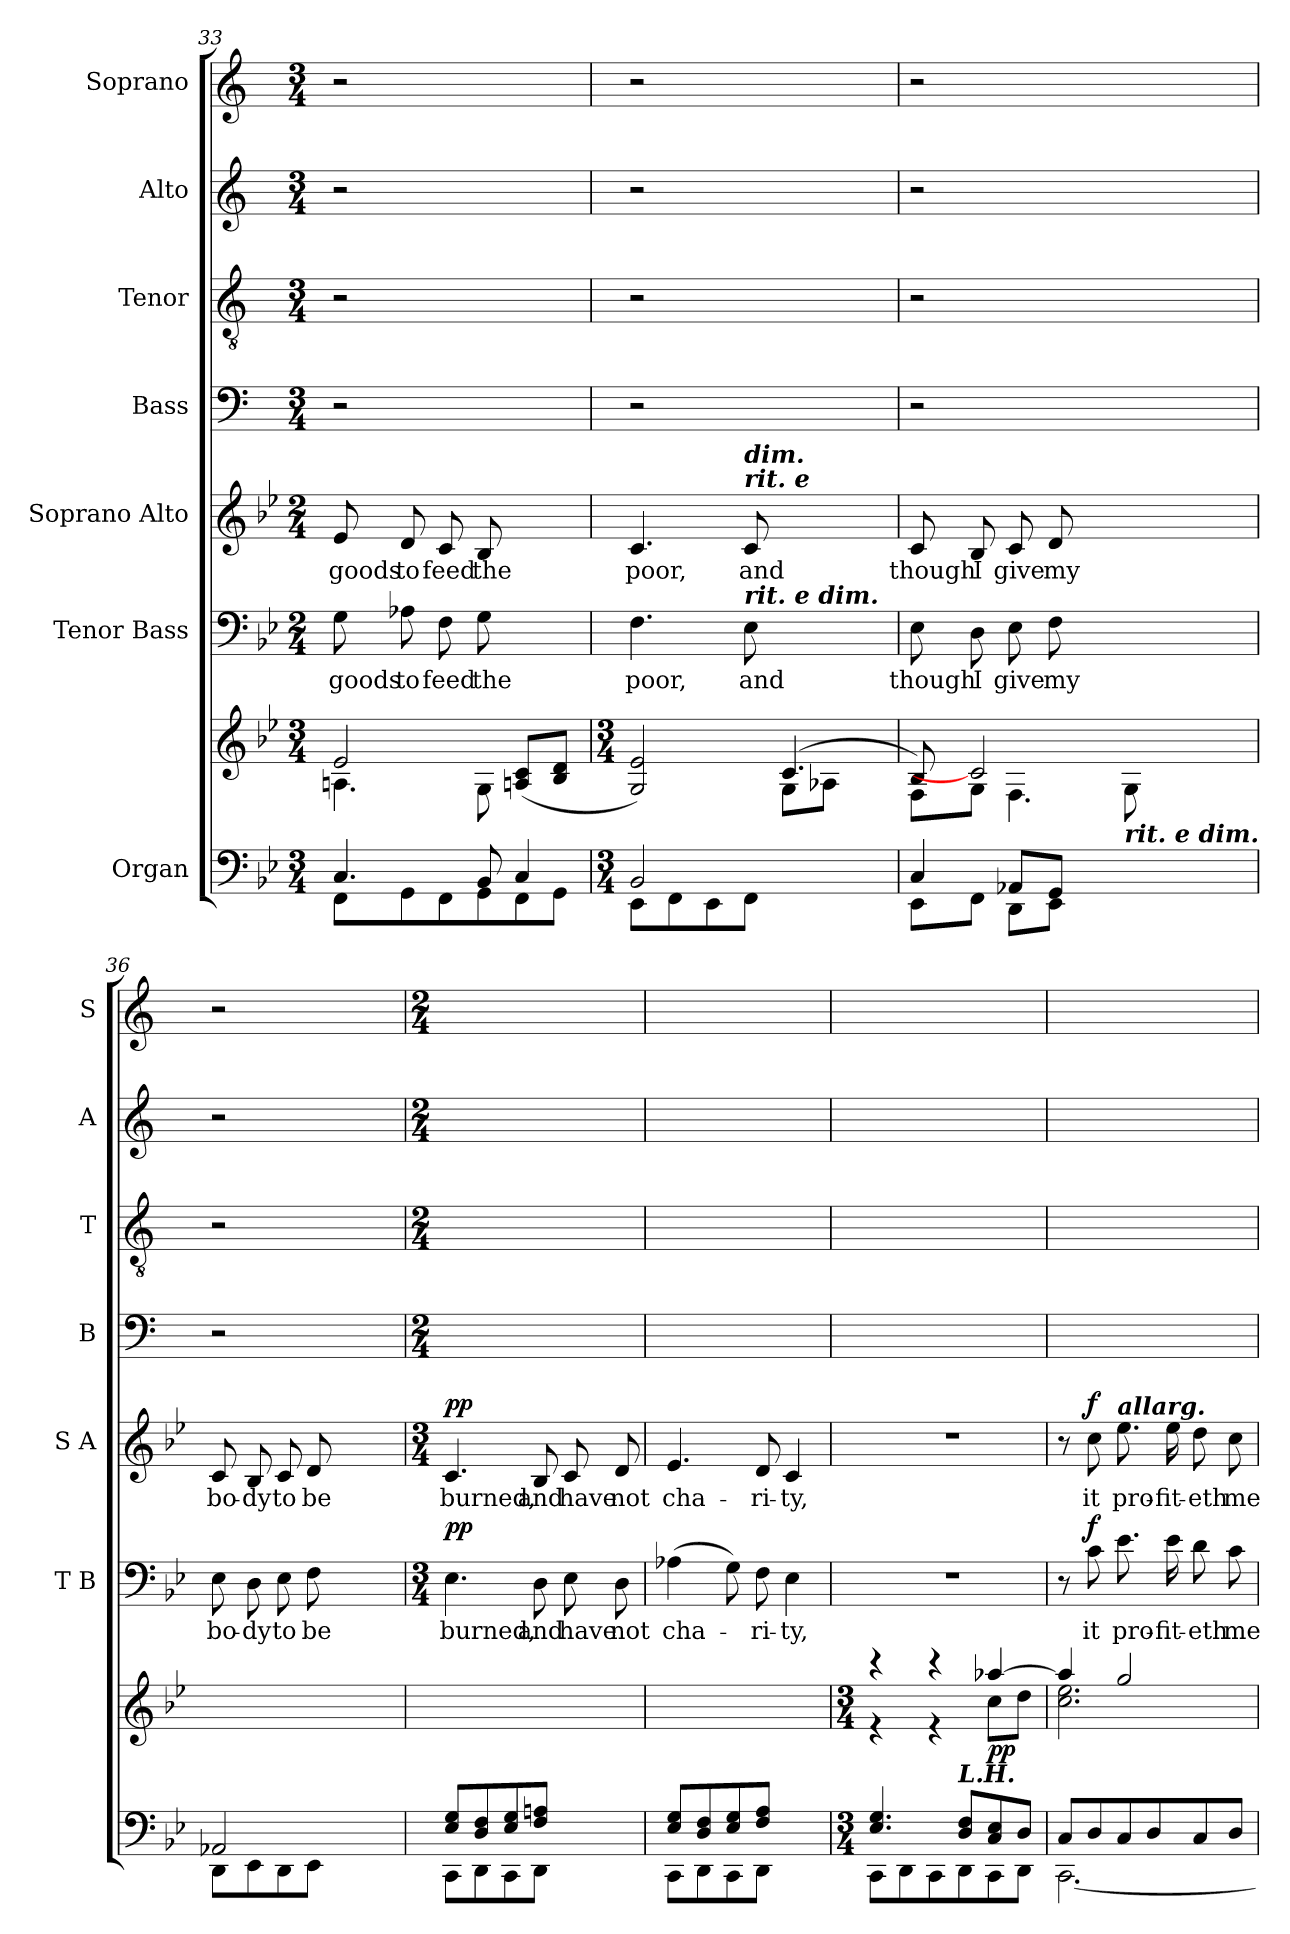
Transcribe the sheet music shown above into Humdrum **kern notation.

**kern	**kern	**dynam	**kern	**text	**dynam	**kern	**text	**dynam	**kern	**kern	**kern	**kern
*part7	*part7	*part7	*part6	*part6	*part6	*part5	*part5	*part5	*part4	*part3	*part2	*part1
*staff8	*staff7	*staff7/8	*staff6	*staff6	*staff6	*staff5	*staff5	*staff5	*staff4	*staff3	*staff2	*staff1
*I"Organ	*	*	*I"Tenor Bass	*	*	*I"Soprano Alto	*	*	*I"Bass	*I"Tenor	*I"Alto	*I"Soprano
*	*	*	*I'T B	*	*	*I'S A	*	*	*I'B	*I'T	*I'A	*I'S
!!LO:LB:g=z
*clefF4	*clefG2	*	*clefF4	*	*	*clefG2	*	*	*clefF4	*clefGv2	*clefG2	*clefG2
*k[b-e-]	*k[b-e-]	*	*k[b-e-]	*	*	*k[b-e-]	*	*	*k[]	*k[]	*k[]	*k[]
*B-:	*B-:	*	*B-:	*	*	*B-:	*	*	*C:	*C:	*C:	*C:
*M3/4	*M3/4	*	*M2/4	*	*	*M2/4	*	*	*M3/4	*M3/4	*M3/4	*M3/4
=33	=33	=33	=33	=33	=33	=33	=33	=33	=33	=33	=33	=33
*^	*^	*	*	*	*	*	*	*	*	*	*	*
!	!	!	!	!	!	!LO:LY:b	!	!	!LO:LY:b	!	!	!	!	!
4.C/	8FF\L	2e-/	4.An\	.	8G	goods	.	8e-	goods	.	2r	2r	2r	2r
!	!	!	!	!	!	!LO:LY:b	!	!	!LO:LY:b	!	!	!	!	!
.	8GG\	.	.	.	8A-X	to	.	8d	to	.	.	.	.	.
!	!	!	!	!	!	!LO:LY:b	!	!	!LO:LY:b	!	!	!	!	!
.	8FF\	.	.	.	8F	feed	.	8c	feed	.	.	.	.	.
!	!	!	!	!	!	!LO:LY:b	!	!	!LO:LY:b	!	!	!	!	!
8BB-/	8GG\	.	8G\	.	8G	the	.	8B-	the	.	.	.	.	.
4C/	8FF\	(>8An/ 8c/L	4ryy	.	4ryy	.	.	4ryy	.	.	4ryy	4ryy	4ryy	4ryy
.	8GG\J	8B-/ 8d/J	.	.	.	.	.	.	.	.	.	.	.	.
=34	=34	=34	=34	=34	=34	=34	=34	=34	=34	=34	=34	=34	=34	=34
*M3/4	*	*M3/4	*	*	*	*	*	*	*	*	*	*	*	*
!	!	!	!	!	!	!LO:LY:b	!	!	!LO:LY:b	!	!	!	!	!
2BB-/	8EE-\L	2G/ 2e-/)	2ryy	.	4.F	poor,	.	4.c	poor,	.	2r	2r	2r	2r
.	8FF\	.	.	.	.	.	.	.	.	.	.	.	.	.
.	8EE-\	.	.	.	.	.	.	.	.	.	.	.	.	.
!	!	!	!	!	!	!	!	!LO:TX:a:Bi:t=rit. e	!	!	!	!	!	!
!	!	!	!	!	!	!	!	!LO:TX:a:Bi:t=dim.	!	!	!	!	!	!
!	!	!	!	!	!LO:TX:a:Bi:t=rit. e dim.	!	!	!	!	!	!	!	!	!
!	!	!	!	!	!	!LO:LY:b	!	!	!LO:LY:b	!	!	!	!	!
.	8FF\J	.	.	.	8E-	and	.	8c	and	.	.	.	.	.
4.ryy	4.ryy	(>4.c/	8G\L	.	4.ryy	.	.	4.ryy	.	.	4.ryy	4.ryy	4.ryy	4.ryy
.	.	.	8A-X\J	.	.	.	.	.	.	.	.	.	.	.
.	.	.	8ryy	.	.	.	.	.	.	.	.	.	.	.
=35	=35	=35	=35	=35	=35	=35	=35	=35	=35	=35	=35	=35	=35	=35
!	!	!	!	!	!	!LO:LY:b	!	!	!LO:LY:b	!	!	!	!	!
4C/	8EE-\L	8B-/)	8F\L	.	8E-	though	.	8c	though	.	2r	2r	2r	2r
!	!	!	!	!	!	!LO:LY:b	!	!	!LO:LY:b	!	!	!	!	!
.	8FF\J	2c/]	8G\J	.	8D	I	.	8B-	I	.	.	.	.	.
!	!	!	!	!	!	!LO:LY:b	!	!	!LO:LY:b	!	!	!	!	!
8AA-X/L	8DD\L	.	4.F\	.	8E-	give	.	8c	give	.	.	.	.	.
!	!	!	!	!	!	!LO:LY:b	!	!	!LO:LY:b	!	!	!	!	!
8GG/J	8EE-\J	.	.	.	8F	my	.	8d	my	.	.	.	.	.
2ryy	2ryy	.	.	.	2ryy	.	.	2ryy	.	.	2ryy	2ryy	2ryy	2ryy
!	!	!LO:TX:b:Bi:t=rit. e dim.	!	!	!	!	!	!	!	!	!	!	!	!
.	.	2ryy	8G\	.	.	.	.	.	.	.	.	.	.	.
.	.	.	4.ryy	.	.	.	.	.	.	.	.	.	.	.
8ryy	8ryy	.	.	.	8ryy	.	.	8ryy	.	.	8ryy	8ryy	8ryy	8ryy
=36	=36	=36	=36	=36	=36	=36	=36	=36	=36	=36	=36	=36	=36	=36
!	!	!	!	!	!	!LO:LY:b	!	!	!LO:LY:b	!	!	!	!	!
2AA-X/	8DD\L	2ryy	2ryy	.	8E-	bo-	.	8c	bo-	.	2r	2r	2r	2r
!	!	!	!	!	!	!LO:LY:b	!	!	!LO:LY:b	!	!	!	!	!
.	8EE-\	.	.	.	8D	-dy	.	8B-	-dy	.	.	.	.	.
!	!	!	!	!	!	!LO:LY:b	!	!	!LO:LY:b	!	!	!	!	!
.	8DD\	.	.	.	8E-	to	.	8c	to	.	.	.	.	.
!	!	!	!	!	!	!LO:LY:b	!	!	!LO:LY:b	!	!	!	!	!
.	8EE-\J	.	.	.	8F	be	.	8d	be	.	.	.	.	.
2ryy	2ryy	2ryy	2ryy	.	2ryy	.	.	2ryy	.	.	2ryy	2ryy	2ryy	2ryy
*	*	*v	*v	*	*	*	*	*	*	*	*	*	*	*
!!LO:LB:g=z
=37	=37	=37	=37	=37	=37	=37	=37	=37	=37	=37	=37	=37	=37
*	*	*	*	*M3/4	*	*	*M3/4	*	*	*M2/4	*M2/4	*M2/4	*M2/4
*	*	*^	*	*	*	*	*	*	*	*	*	*	*
!	!	!	!	!	!	!LO:LY:b	!LO:DY:b	!	!LO:LY:b	!LO:DY:b	!	!	!	!
*	*	*v	*v	*	*	*	*	*	*	*	*	*	*	*
(>8E-/ 8G/L	8CC\L	2.ryy	.	4.E-	burned,	pp	4.c	burned,	pp	2.r	2.r	2.r	2.r
8D/ 8F/	8DD\	.	.	.	.	.	.	.	.	.	.	.	.
8E-/ 8G/	8CC\	.	.	.	.	.	.	.	.	.	.	.	.
!	!	!	!	!	!LO:LY:b	!	!	!LO:LY:b	!	!	!	!	!
8F/ 8An/J	8DD\J	.	.	8D	and	.	8B-	and	.	.	.	.	.
!	!	!	!	!	!LO:LY:b	!	!	!LO:LY:b	!	!	!	!	!
4ryy	4ryy	.	.	8E-	have	.	8c	have	.	.	.	.	.
!	!	!	!	!	!LO:LY:b	!	!	!LO:LY:b	!	!	!	!	!
.	.	.	.	8D	not	.	8d	not	.	.	.	.	.
=38	=38	=38	=38	=38	=38	=38	=38	=38	=38	=38	=38	=38	=38
!	!	!	!	!	!LO:LY:b	!	!	!LO:LY:b	!	!	!	!	!
8E-/ 8G/L	8CC\L	2.ryy	.	(>4A-X	cha-	.	4.e-	cha-	.	2.r	2.r	2.r	2.r
8D/ 8F/	8DD\	.	.	.	.	.	.	.	.	.	.	.	.
8E-/ 8G/	8CC\	.	.	8G)	.	.	.	.	.	.	.	.	.
!	!	!	!	!	!LO:LY:b	!	!	!LO:LY:b	!	!	!	!	!
8F/ 8A/J	8DD\J	.	.	8F	ri-	.	8d	-ri-	.	.	.	.	.
!	!	!	!	!	!LO:LY:b	!	!	!LO:LY:b	!	!	!	!	!
4ryy	4ryy	.	.	4E-	-ty,	.	4c	-ty,	.	.	.	.	.
!!LO:LB:g=z
=39	=39	=39	=39	=39	=39	=39	=39	=39	=39	=39	=39	=39	=39
*M3/4	*	*M3/4	*	*	*	*	*	*	*	*	*	*	*
*	*	*^	*	*	*	*	*	*	*	*	*	*	*
!	!	!	!	!	!LO:N:vis=1	!	!	!LO:N:vis=1	!	!	!	!	!	!
4.E-/ 4.G/	8CC\L	4r	4r	.	2.r	.	.	2.r	.	.	2.r	2.r	2.r	2.r
.	8DD\	.	.	.	.	.	.	.	.	.	.	.	.	.
.	8CC\	4r	4r	.	.	.	.	.	.	.	.	.	.	.
!LO:TX:a:Bi:t=L.H.	!	!	!	!	!	!	!	!	!	!	!	!	!	!
8D/ 8F/L	8DD\	.	.	.	.	.	.	.	.	.	.	.	.	.
!	!	!	!	!LO:DY:b	!	!	!	!	!	!	!	!	!	!
8C/ 8E-/	8CC\	[4aa-X/	8cc\L	pp	.	.	.	.	.	.	.	.	.	.
8D/J	8DD\J	.	8dd\J	.	.	.	.	.	.	.	.	.	.	.
=40	=40	=40	=40	=40	=40	=40	=40	=40	=40	=40	=40	=40	=40	=40
8C/L	[2.CC\	4aa-/]	2.cc\ 2.ee-\	.	8r	.	.	8r	.	.	2.r	2.r	2.r	2.r
!	!	!	!	!	!	!LO:LY:b	!LO:DY:b	!	!LO:LY:b	!LO:DY:b	!	!	!	!
8D/	.	.	.	.	8c	it	f	8cc	it	f	.	.	.	.
!	!	!	!	!	!	!	!	!LO:TX:a:Bi:t=allarg.	!	!	!	!	!	!
!	!	!	!	!	!	!LO:LY:b	!	!	!LO:LY:b	!	!	!	!	!
8C/	.	2gg/)	.	.	8.e-	pro-	.	8.ee-	pro-	.	.	.	.	.
8D/	.	.	.	.	.	.	.	.	.	.	.	.	.	.
!	!	!	!	!	!	!LO:LY:b	!	!	!LO:LY:b	!	!	!	!	!
.	.	.	.	.	16e-	-fit-	.	16ee-	-fit-	.	.	.	.	.
!	!	!	!	!	!	!LO:LY:b	!	!	!LO:LY:b	!	!	!	!	!
8C/	.	.	.	.	8d	-eth	.	8dd	-eth	.	.	.	.	.
!	!	!	!	!	!	!LO:LY:b	!	!	!LO:LY:b	!	!	!	!	!
8D/J	.	.	.	.	8c	me	.	8cc	me	.	.	.	.	.
*v	*v	*	*	*	*	*	*	*	*	*	*	*	*	*
*	*v	*v	*	*	*	*	*	*	*	*	*	*	*
=	=	=	=	=	=	=	=	=	=	=	=	=
*-	*-	*-	*-	*-	*-	*-	*-	*-	*-	*-	*-	*-
